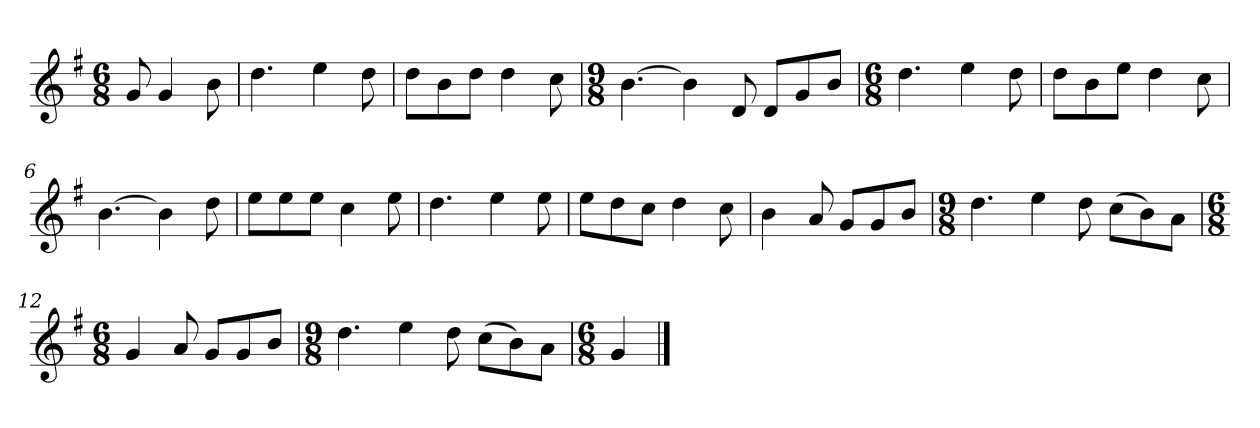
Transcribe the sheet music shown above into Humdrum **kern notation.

**kern
*part1
*staff1
*k[f#]
*M6/8
*MM120
=
8g
4g
8b
=1
4.dd
4ee
8dd
=2
8ddL
8b
8ddJ
4dd
8cc
=3
*M9/8
[4.b
4b]
8d
8dL
8g
8bJ
=4
*M6/8
4.dd
4ee
8dd
=5
8ddL
8b
8eeJ
4dd
8cc
=6
[4.b
4b]
8dd
=7
8eeL
8ee
8eeJ
4cc
8ee
=8
4.dd
4ee
8ee
=9
8eeL
8dd
8ccJ
4dd
8cc
=10
4b
8a
8gL
8g
8bJ
=11
*M9/8
4.dd
4ee
8dd
(8ccL
8b)
8aJ
=12
*M6/8
4g
8a
8gL
8g
8bJ
=13
*M9/8
4.dd
4ee
8dd
(8ccL
8b)
8aJ
=14
*M6/8
4g
==
*-
